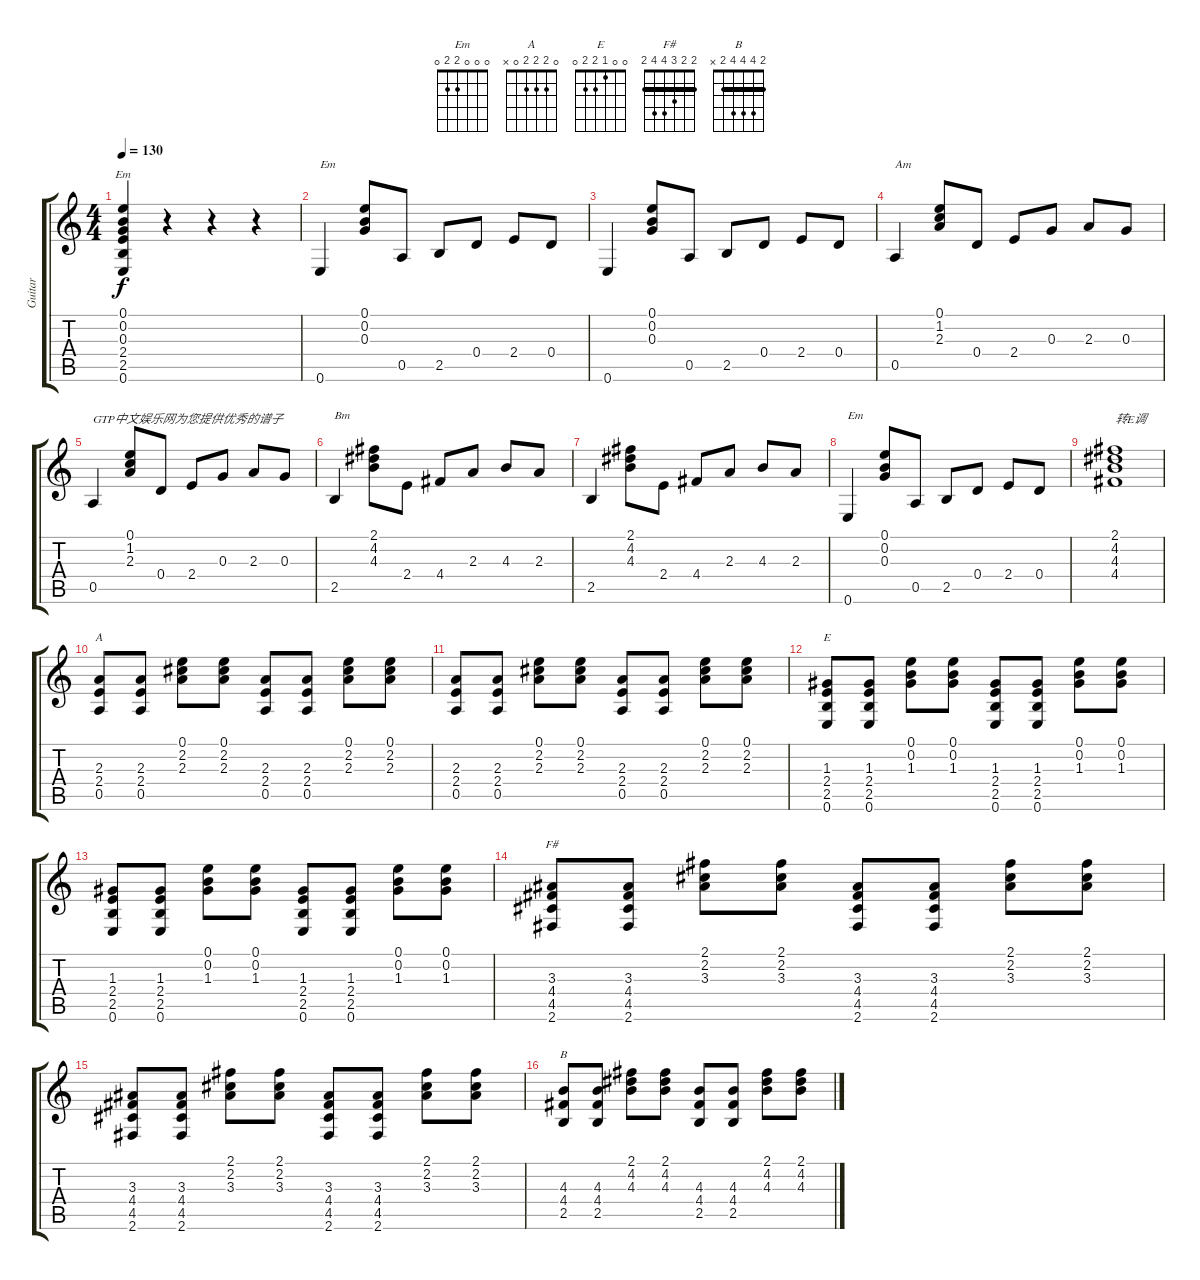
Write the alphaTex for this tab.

\track ("Guitar" "Guitar") {instrument electricguitarclean}
\staff {score tabs}
\tuning (E4 B3 G3 D3 A2 E2) {hide}
\chord ("Em" 0 0 0 2 2 0)
\chord ("A" 0 2 2 2 0 x)
\chord ("E" 0 0 1 2 2 0)
\chord ("F#" 2 2 3 4 4 2) {barre 2}
\chord ("B" 2 4 4 4 2 x) {barre 2}
\ts (4 4)
\tempo 130
\clef g2
\ks c
(0.1 0.2 0.3 2.4 2.5 0.6).4{ch "Em" dy f} r.4 r.4 r.4 |
0.6.4{txt "Em"} (0.1 0.2 0.3).8 0.5.8 2.5.8 0.4.8 2.4.8 0.4.8 |
0.6.4 (0.1 0.2 0.3).8 0.5.8 2.5.8 0.4.8 2.4.8 0.4.8 |
0.5.4{txt "Am"} (0.1 1.2 2.3).8 0.4.8 2.4.8 0.3.8 2.3.8 0.3.8 |
0.5.4{txt "GTP中文娱乐网为您提供优秀的谱子"} (0.1 1.2 2.3).8 0.4.8 2.4.8 0.3.8 2.3.8 0.3.8 |
2.5.4{txt "Bm"} (2.1 4.2 4.3).8 2.4.8 4.4.8 2.3.8 4.3.8 2.3.8 |
2.5.4 (2.1 4.2 4.3).8 2.4.8 4.4.8 2.3.8 4.3.8 2.3.8 |
0.6.4{txt "Em"} (0.1 0.2 0.3).8 0.5.8 2.5.8 0.4.8 2.4.8 0.4.8 |
(2.1 4.2 4.3 4.4).1{txt "转E调"} |
(2.3 2.4 0.5).8{ch "A"} (2.3 2.4 0.5).8 (0.1 2.2 2.3).8 (0.1 2.2 2.3).8 (2.3 2.4 0.5).8 (2.3 2.4 0.5).8 (0.1 2.2 2.3).8 (0.1 2.2 2.3).8 |
(2.3 2.4 0.5).8 (2.3 2.4 0.5).8 (0.1 2.2 2.3).8 (0.1 2.2 2.3).8 (2.3 2.4 0.5).8 (2.3 2.4 0.5).8 (0.1 2.2 2.3).8 (0.1 2.2 2.3).8 |
(1.3 2.4 2.5 0.6).8{ch "E"} (1.3 2.4 2.5 0.6).8 (0.1 0.2 1.3).8 (0.1 0.2 1.3).8 (1.3 2.4 2.5 0.6).8 (1.3 2.4 2.5 0.6).8 (0.1 0.2 1.3).8 (0.1 0.2 1.3).8 |
(1.3 2.4 2.5 0.6).8 (1.3 2.4 2.5 0.6).8 (0.1 0.2 1.3).8 (0.1 0.2 1.3).8 (1.3 2.4 2.5 0.6).8 (1.3 2.4 2.5 0.6).8 (0.1 0.2 1.3).8 (0.1 0.2 1.3).8 |
(3.3 4.4 4.5 2.6).8{ch "F#"} (3.3 4.4 4.5 2.6).8 (2.1 2.2 3.3).8 (2.1 2.2 3.3).8 (3.3 4.4 4.5 2.6).8 (3.3 4.4 4.5 2.6).8 (2.1 2.2 3.3).8 (2.1 2.2 3.3).8 |
(3.3 4.4 4.5 2.6).8 (3.3 4.4 4.5 2.6).8 (2.1 2.2 3.3).8 (2.1 2.2 3.3).8 (3.3 4.4 4.5 2.6).8 (3.3 4.4 4.5 2.6).8 (2.1 2.2 3.3).8 (2.1 2.2 3.3).8 |
(4.3 4.4 2.5).8{ch "B"} (4.3 4.4 2.5).8 (2.1 4.2 4.3).8 (2.1 4.2 4.3).8 (4.3 4.4 2.5).8 (4.3 4.4 2.5).8 (2.1 4.2 4.3).8 (2.1 4.2 4.3).8
